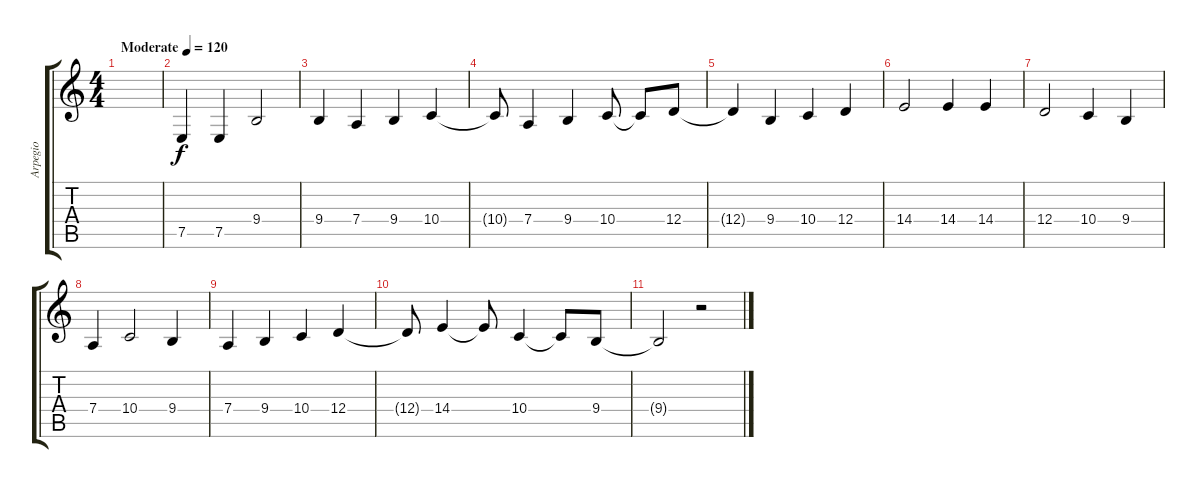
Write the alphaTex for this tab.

\track ("Arpegio" "Arpegio") {instrument orchestralharp}
\staff {score tabs}
\tuning (E4 B3 G3 D3 A2 E2) {hide}
\ts (4 4)
\tempo (120 "Moderate")
\clef g2
\ks c
|
7.5.4 7.5.4 9.4.2 |
9.4.4 7.4.4 9.4.4 10.4.4 |
10.4{t}.8 7.4.4 9.4.4 10.4.8 10.4{t}.8 12.4.8 |
12.4{t}.4 9.4.4 10.4.4 12.4.4 |
14.4.2 14.4.4 14.4.4 |
12.4.2 10.4.4 9.4.4 |
7.4.4 10.4.2 9.4.4 |
7.4.4 9.4.4 10.4.4 12.4.4 |
12.4{t}.8 14.4.4 14.4{t}.8 10.4.4 10.4{t}.8 9.4.8 |
9.4{t}.2 r.2
